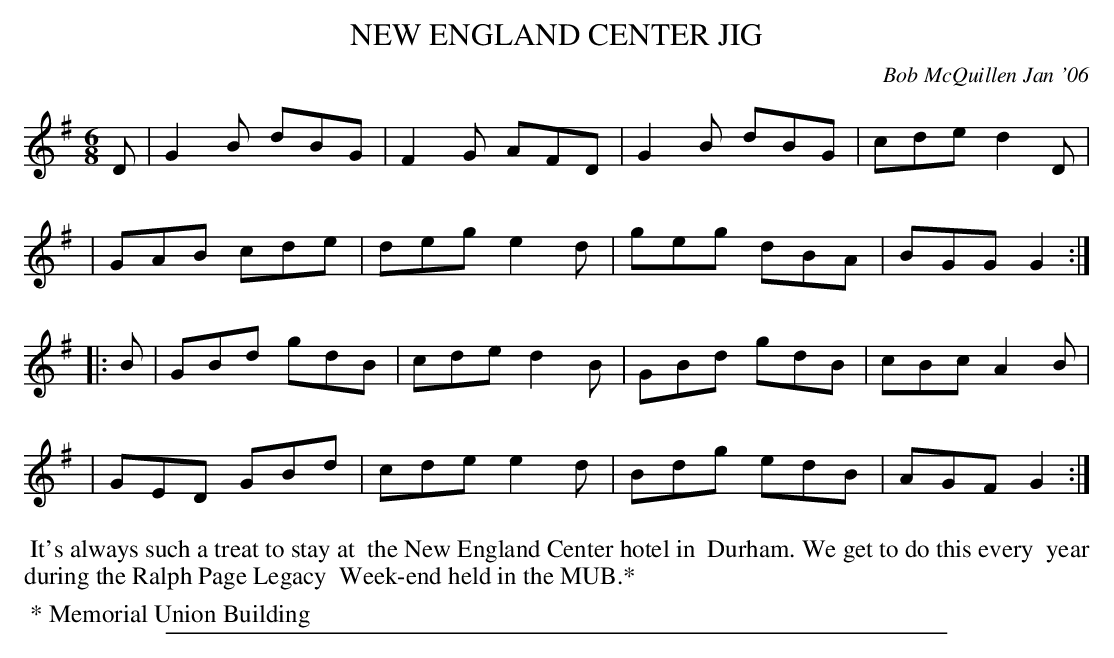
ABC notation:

X:1
T: NEW ENGLAND CENTER JIG
C: Bob McQuillen Jan '06
M: 6/8
L: 1/8
K: G
D \
| G2B dBG | F2G AFD | G2B dBG | cde d2D |
| GAB cde | deg e2d | geg dBA | BGG G2 :|
|: B \
| GBd gdB | cde d2B | GBd gdB | cBc A2B |
| GED GBd | cde e2d | Bdg edB | AGF G2 :|
